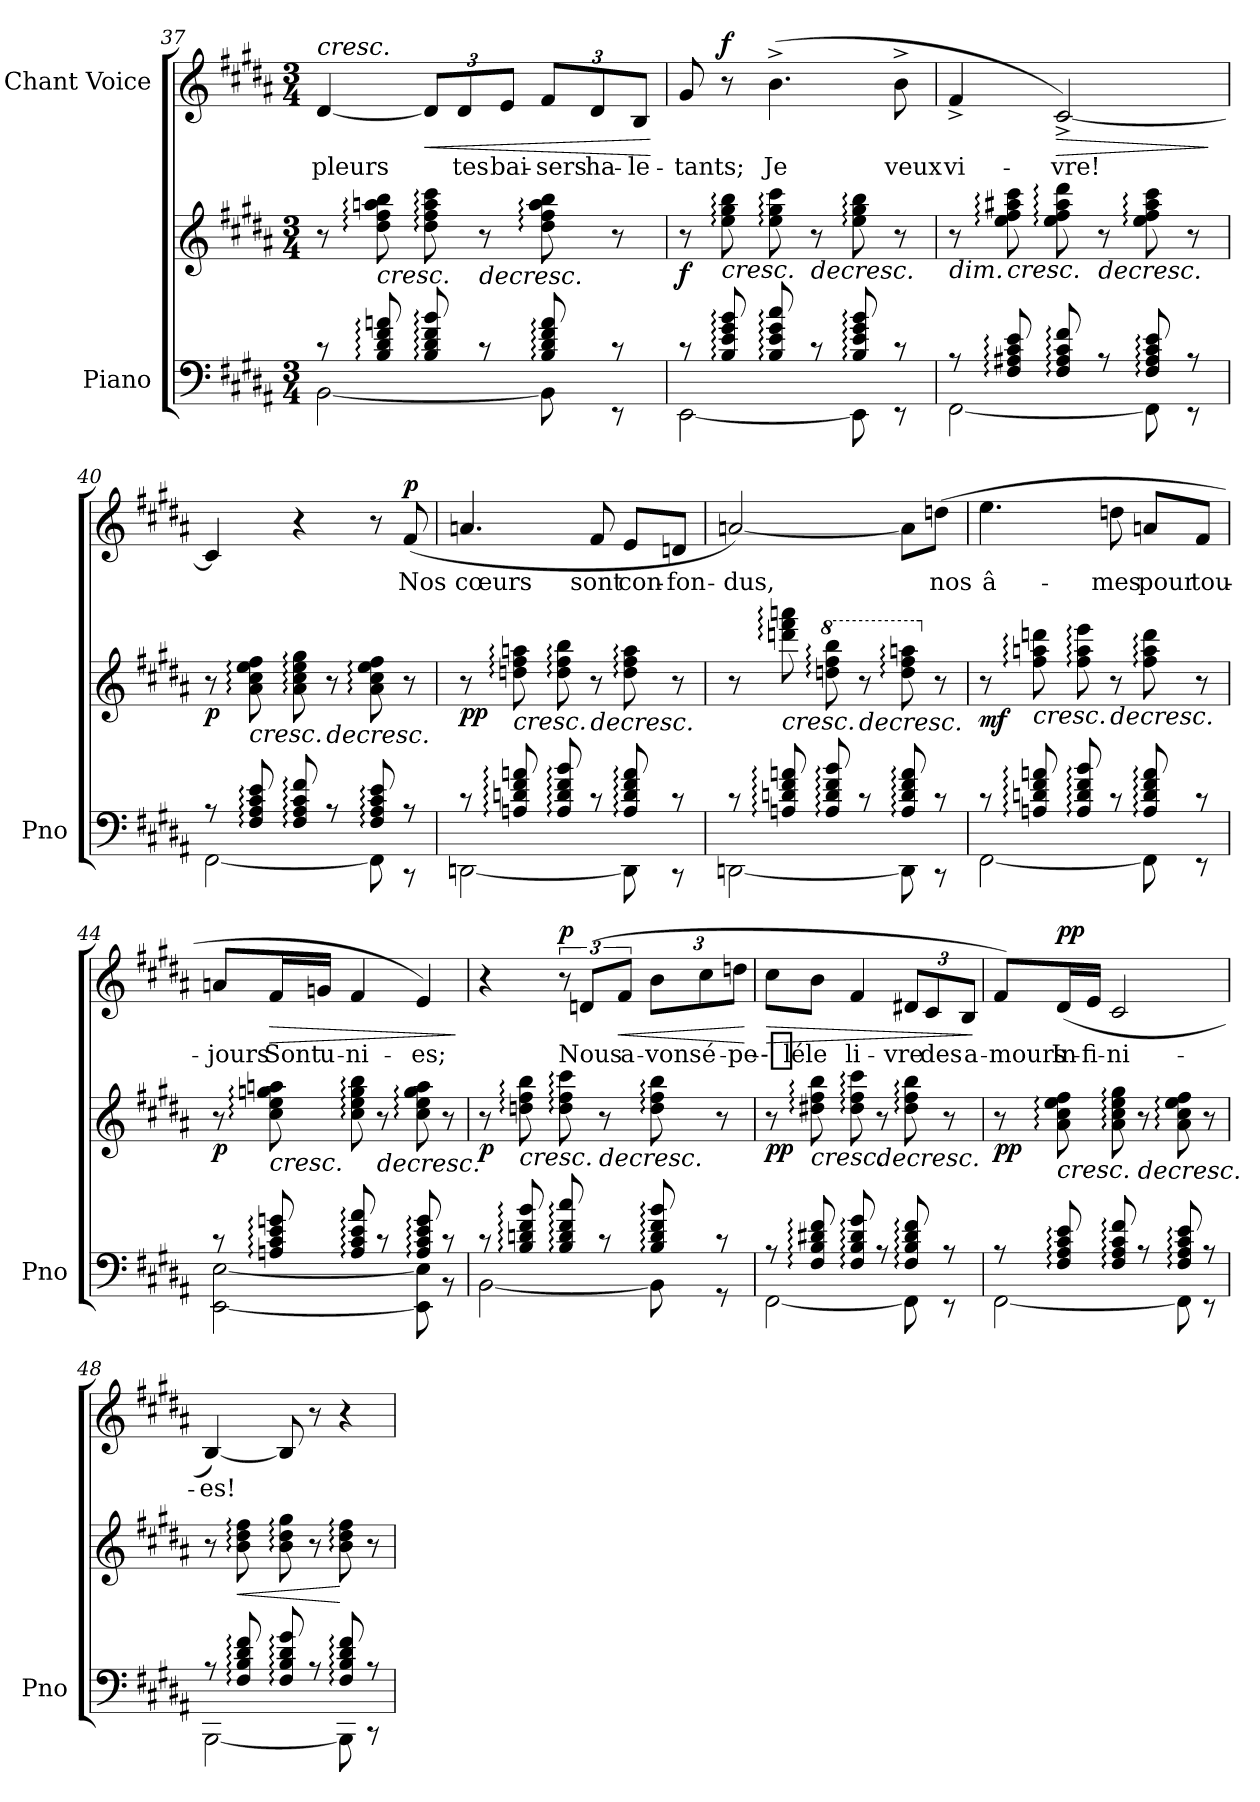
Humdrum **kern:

**kern	**kern	**dynam	**kern	**text	**dynam
*part2	*part2	*part2	*part1	*part1	*part1
*staff3	*staff2	*staff2/3	*staff1	*staff1	*staff1
*I"Piano	*	*	*I"Chant Voice	*	*
*I'Pno	*	*	*	*	*
!!LO:PB:g=z
*clefF4	*clefG2	*	*clefG2	*	*
*k[f#c#g#d#a#]	*k[f#c#g#d#a#]	*	*k[f#c#g#d#a#]	*	*
*M3/4	*M3/4	*	*M3/4	*	*
=37	=37	=37	=37	=37	=37
*^	*	*	*	*	*
!	!	!	!	!LO:TX:a:i:t=cresc.	!	!
!	!	!	!	!	!LO:LY:b	!
8r	[2BB\	8r	.	[4d#/	pleurs	.
!	!	!	!LO:HP:b	!	!	!
8B/: 8d#/: 8f#/: 8an/:	.	8dd#\: 8ff#\: 8aan\: 8bb\:	<	.	.	.
!	!	!	!	!	!	!LO:HP:b
8B/: 8d#/: 8f#/: 8b/:	.	8dd#\: 8ff#\: 8aa\: 8ccc#\:	.	12d#/L]	.	<
!	!	!	!	!	!LO:LY:b	!
.	.	.	.	12d#/	tes	.
!	!	!	!LO:HP:b	!	!	!
8r	.	8r	>	.	.	.
!	!	!	!	!	!LO:LY:b	!
.	.	.	.	12e/J	bai-	.
!	!	!	!	!	!LO:LY:b	!
8B/: 8d#/: 8f#/: 8a/:	8BB\]	8dd#\: 8ff#\: 8aa\: 8bb\:	[	12f#/L	-sers	.
!	!	!	!	!	!LO:LY:b	!
.	.	.	.	12d#/	ha-	.
8r	8r	8r	.	.	.	.
!	!	!	!	!	!LO:LY:b	!
.	.	.	.	12B/J	-le-	.
*v	*v	*	*	*	*	*
.	.	.	.	.	[
=38	=38	=38	=38	=38	=38
*^	*	*	*	*	*
!	!	!	!LO:DY:b	!	!LO:LY:b	!
8r	[2EE\	8r	f	8g#/	-tants;	.
!	!	!	!LO:HP:b	!	!	!LO:DY:a
8B/: 8e/: 8g#/: 8b/:	.	8ee\: 8gg#\: 8bb\:	<	8r	.	f
!	!	!	!	!	!LO:LY:b	!
8B/: 8e/: 8g#/: 8cc#/:	.	8ee\: 8gg#\: 8ccc#\:	]	(>4.b^\	Je	.
!	!	!	!LO:HP:b	!	!	!
8r	.	8r	>	.	.	.
8B/: 8e/: 8g#/: 8b/:	8EE\]	8ee\: 8gg#\: 8bb\:	[	.	.	.
!	!	!	!	!	!LO:LY:b	!
8r	8r	8r	.	8b^\	veux	.
=39	=39	=39	=39	=39	=39	=39
!	!	!LO:TX:b:i:t=dim.	!	!	!	!
!	!	!	!	!	!LO:LY:b	!
8r	[2FF#\	8r	.	4f#^/	vi-	.
!	!	!	!LO:HP:b	!	!	!
8F#/: 8A#X/: 8c#/: 8e/:	.	8ee\: 8ff#\: 8aa#X\: 8ccc#\:	<	.	.	.
!	!	!	!	!	!LO:LY:b	!LO:HP:b
8F#/: 8A#/: 8c#/: 8f#/:	.	8ee\: 8ff#\: 8aa#\: 8ddd#\:	]	[2c#^/)	-vre!	>
!	!	!	!LO:HP:b	!	!	!
8r	.	8r	>	.	.	.
8F#/: 8A#/: 8c#/: 8e/:	8FF#\]	8ee\: 8ff#\: 8aa#\: 8ccc#\:	[	.	.	.
8r	8r	8r	.	.	.	.
*v	*v	*	*	*	*	*
.	.	.	.	.	]
!!LO:LB:g=z
=40	=40	=40	=40	=40	=40
*^	*	*	*	*	*
!	!	!	!LO:DY:b	!	!	!
8r	[2FF#\	8r	p	4c#/]	.	.
!	!	!	!LO:HP:b	!	!	!
8F#/: 8A#/: 8c#/: 8e/:	.	8a#\: 8cc#\: 8ee\: 8ff#\:	<	.	.	.
8F#/: 8A#/: 8c#/: 8f#/:	.	8a#\: 8cc#\: 8ee\: 8gg#\:	]	4r	.	.
!	!	!	!LO:HP:b	!	!	!
8r	.	8r	>	.	.	.
8F#/: 8A#/: 8c#/: 8e/:	8FF#\]	8a#\: 8cc#\: 8ee\: 8ff#\:	[	8r	.	.
!	!	!	!	!	!LO:LY:b	!LO:DY:a
8r	8r	8r	.	(>8f#/	Nos	p
=41	=41	=41	=41	=41	=41	=41
!	!	!	!LO:DY:b	!	!LO:LY:b	!
8r	[2DDn\	8r	pp	4.an/	cœurs	.
!	!	!	!LO:HP:b	!	!	!
8An/: 8dn/: 8f#/: 8an/:	.	8ddn\: 8ff#\: 8aan\:	<	.	.	.
8A/: 8d/: 8f#/: 8b/:	.	8dd\: 8ff#\: 8bb\:	]	.	.	.
!	!	!	!LO:HP:b	!	!LO:LY:b	!
8r	.	8r	>	8f#/	sont	.
!	!	!	!	!	!LO:LY:b	!
8A/: 8d/: 8f#/: 8a/:	8DD\]	8dd\: 8ff#\: 8aa\:	[	8e/L	con-	.
!	!	!	!	!	!LO:LY:b	!
8r	8r	8r	.	8dn/J	-fon-	.
=42	=42	=42	=42	=42	=42	=42
!	!	!	!LO:DY:b	!	!LO:LY:b	!
!	!	!	!LO:DY:n=1:b	!	!	!
8r	[2DDn\	8r	other-dynamics f	[2an/)	-dus,	.
!	!	!	!LO:HP:b	!	!	!
8An/: 8dn/: 8f#/: 8an/:	.	8dddn\: 8fff#\: 8aaan\:	<	.	.	.
*	*	*8va	*	*	*	*
8A/: 8d/: 8f#/: 8b/:	.	8ddd\: 8fff#\: 8bbb\:	]	.	.	.
!	!	!	!LO:HP:b	!	!	!
8r	.	8r	>	.	.	.
8A/: 8d/: 8f#/: 8a/:	8DD\]	8ddd\: 8fff#\: 8aaa\:	[	8a\L]	.	.
*	*	*X8va	*	*	*	*
!	!	!	!	!	!LO:LY:b	!LO:DY:a
!	!	!	!	!	!	!LO:DY:n=1:a
8r	8r	8r	.	(>8ddn\J	nos	other-dynamics f
!!LO:LB:g=z
=43	=43	=43	=43	=43	=43	=43
!	!	!	!LO:DY:b	!	!LO:LY:b	!
8r	[2FF#\	8r	mf	4.ee\	â-	.
!	!	!	!LO:HP:b	!	!	!
8An/: 8dn/: 8f#/: 8an/:	.	8ff#\: 8aan\: 8dddn\:	<	.	.	.
8A/: 8d/: 8f#/: 8b/:	.	8ff#\: 8aa\: 8eee\:	]	.	.	.
!	!	!	!LO:HP:b	!	!LO:LY:b	!
8r	.	8r	>	8ddn\	-mes	.
!	!	!	!	!	!LO:LY:b	!
8A/: 8d/: 8f#/: 8a/:	8FF#\]	8ff#\: 8aa\: 8ddd\:	[	8an/L	pour	.
!	!	!	!	!	!LO:LY:b	!
8r	8r	8r	.	8f#/J	tou-	.
=44	=44	=44	=44	=44	=44	=44
!	!	!	!LO:DY:b	!	!LO:LY:b	!
8r	[2EE\ [2E\	8r	p	8an/L	-jours	.
!	!	!	!LO:HP:b	!	!LO:LY:b	!LO:HP:b
8An/: 8c#/: 8e/: 8gn/:	.	8cc#\: 8ee\: 8ggn\: 8aan\:	<	16f#/L	Sont	>
!	!	!	!	!	!LO:LY:b	!
.	.	.	.	16gn/JJ	u-	.
!	!	!	!	!	!LO:LY:b	!
8A/: 8c#/: 8e/: 8a#/:	.	8cc#\: 8ee\: 8gg\: 8bb\:	]	4f#/	-ni-	.
!	!	!	!LO:HP:b	!	!	!
8r	.	8r	>	.	.	.
!	!	!	!	!	!LO:LY:b	!
8A/: 8c#/: 8e/: 8g/:	8EE\] 8E\]	8cc#\: 8ee\: 8gg\: 8aa\:	[	4e/)	-es;	.
8r	8r	8r	.	.	.	.
*v	*v	*	*	*	*	*
.	.	.	.	.	]
=45	=45	=45	=45	=45	=45
*^	*	*	*	*	*
!	!	!	!LO:DY:b	!	!	!
8r	[2BB\	8r	p	4r	.	.
!	!	!	!LO:HP:b	!	!	!
8B/: 8dn/: 8f#/: 8b/:	.	8ddn\: 8ff#\: 8bb\:	<	.	.	.
!	!	!	!	!	!	!LO:DY:a
8B/: 8d/: 8f#/: 8cc#/:	.	8dd\: 8ff#\: 8ccc#\:	]	12r	.	p
!	!	!	!	!	!LO:LY:b	!
.	.	.	.	(>12dn/L	Nous	.
!	!	!	!LO:HP:b	!	!	!
8r	.	8r	>	.	.	.
!	!	!	!	!	!LO:LY:b	!LO:HP:b
.	.	.	.	12f#/J	a-	<
!	!	!	!	!	!LO:LY:b	!
8B/: 8d/: 8f#/: 8b/:	8BB\]	8dd\: 8ff#\: 8bb\:	[	12b\L	-vons	.
!	!	!	!	!	!LO:LY:b	!
.	.	.	.	12cc#\	é-	.
8r	8r	8r	.	.	.	.
!	!	!	!	!	!LO:LY:b	!
.	.	.	.	12ddn\J	-pe-	.
*v	*v	*	*	*	*	*
.	.	.	.	.	[
!!LO:LB:g=z
=46	=46	=46	=46	=46	=46
*^	*	*	*	*	*
!	!	!	!LO:DY:b	!	!LO:LY:b	!LO:HP:b
8r	[2FF#\	8r	pp	8cc#\L	-- lé	>
!	!	!	!LO:HP:b	!	!LO:LY:b	!
8F#/: 8B/: 8d#X/: 8f#/:	.	8dd#X\: 8ff#\: 8bb\:	<	8b\J	le	.
!	!	!	!	!	!LO:LY:b	!
8F#/: 8B/: 8d#/: 8g#/:	.	8dd#\: 8ff#\: 8ccc#\:	]	4f#/	li-	.
!	!	!	!LO:HP:b	!	!	!
8r	.	8r	>	.	.	.
!	!	!	!	!	!LO:LY:b	!
8F#/: 8B/: 8d#/: 8f#/:	8FF#\]	8dd#\: 8ff#\: 8bb\:	[	12d#X/L	-vre	.
!	!	!	!	!	!LO:LY:b	!
.	.	.	.	12c#/	des	.
8r	8r	8r	.	.	.	.
!	!	!	!	!	!LO:LY:b	!
.	.	.	.	12B/J	a-	.
*v	*v	*	*	*	*	*
.	.	.	.	.	]
=47	=47	=47	=47	=47	=47
*^	*	*	*	*	*
!	!	!	!LO:DY:b	!	!LO:LY:b	!
8r	[2FF#\	8r	pp	8f#/L)	-mours	.
!	!	!	!LO:HP:b	!	!LO:LY:b	!LO:DY:a
8F#/: 8A#/: 8c#/: 8e/:	.	8a#\: 8cc#\: 8ee\: 8ff#\:	<	(>16d#/L	In-	pp
!	!	!	!	!	!LO:LY:b	!
.	.	.	.	16e/JJ	-fi-	.
!	!	!	!	!	!LO:LY:b	!
8F#/: 8A#/: 8c#/: 8f#/:	.	8a#\: 8cc#\: 8ee\: 8gg#\:	]	2c#/	-ni-	.
!	!	!	!LO:HP:b	!	!	!
8r	.	8r	>	.	.	.
8F#/: 8A#/: 8c#/: 8e/:	8FF#\]	8a#\: 8cc#\: 8ee\: 8ff#\:	[	.	.	.
8r	8r	8r	.	.	.	.
=48	=48	=48	=48	=48	=48	=48
!	!	!	!	!	!LO:LY:b	!
8r	[2BBB\	8r	.	[4B/)	-es!	.
!	!	!	!LO:HP:b	!	!	!
8F#/: 8B/: 8d#/: 8f#/:	.	8b\: 8dd#\: 8ff#\:	<	.	.	.
8F#/: 8B/: 8d#/: 8g#/:	.	8b\: 8dd#\: 8gg#\:	]	8B/]	.	.
8r	.	8r	.	8r	.	.
8F#/: 8B/: 8d#/: 8f#/:	8BBB\]	8b\: 8dd#\: 8ff#\:	[	4r	.	.
8r	8r	8r	.	.	.	.
*v	*v	*	*	*	*	*
=	=	=	=	=	=
*-	*-	*-	*-	*-	*-
